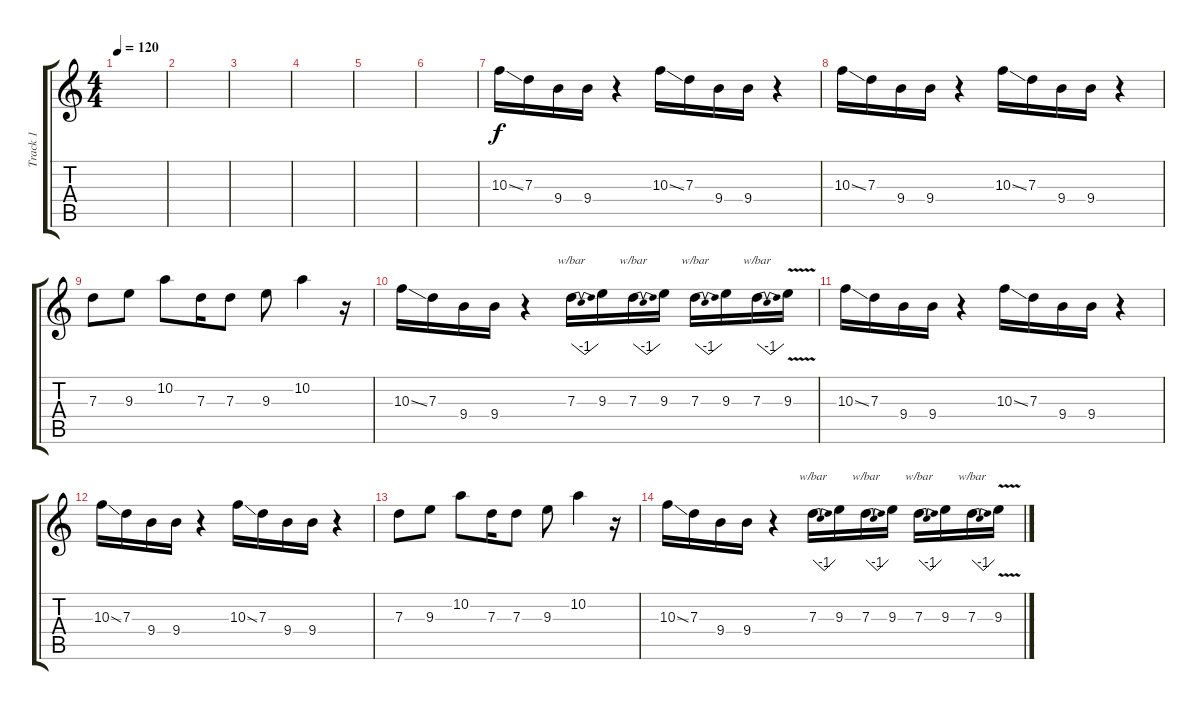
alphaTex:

\track ("Track 1" "Track 1") {instrument electricguitarclean}
\staff {score tabs}
\tuning (E4 B3 G3 D3 A2 E2) {hide}
\ts (4 4)
\tempo 120
\clef g2
\ks c
|
|
|
|
|
|
10.3{ss}.16 7.3.16 9.4.16 9.4.16 r.4 10.3{ss}.16 7.3.16 9.4.16 9.4.16 r.4 |
10.3{ss}.16 7.3.16 9.4.16 9.4.16 r.4 10.3{ss}.16 7.3.16 9.4.16 9.4.16 r.4 |
7.3.8 9.3.8 10.2.8 7.3.16 7.3.8 9.3.8 10.2.4 r.16 |
10.3{ss}.16 7.3.16 9.4.16 9.4.16 r.4 7.3.16{tbe (dip default 0 0 30 -4 60 0)} 9.3.16 7.3.16{tbe (dip default 0 0 30 -4 60 0)} 9.3.16 7.3.16{tbe (dip default 0 0 30 -4 60 0)} 9.3.16 7.3.16{tbe (dip default 0 0 30 -4 60 0)} 9.3{v}.16 |
10.3{ss}.16 7.3.16 9.4.16 9.4.16 r.4 10.3{ss}.16 7.3.16 9.4.16 9.4.16 r.4 |
10.3{ss}.16 7.3.16 9.4.16 9.4.16 r.4 10.3{ss}.16 7.3.16 9.4.16 9.4.16 r.4 |
7.3.8 9.3.8 10.2.8 7.3.16 7.3.8 9.3.8 10.2.4 r.16 |
10.3{ss}.16 7.3.16 9.4.16 9.4.16 r.4 7.3.16{tbe (dip default 0 0 30 -4 60 0)} 9.3.16 7.3.16{tbe (dip default 0 0 30 -4 60 0)} 9.3.16 7.3.16{tbe (dip default 0 0 30 -4 60 0)} 9.3.16 7.3.16{tbe (dip default 0 0 30 -4 60 0)} 9.3{v}.16
